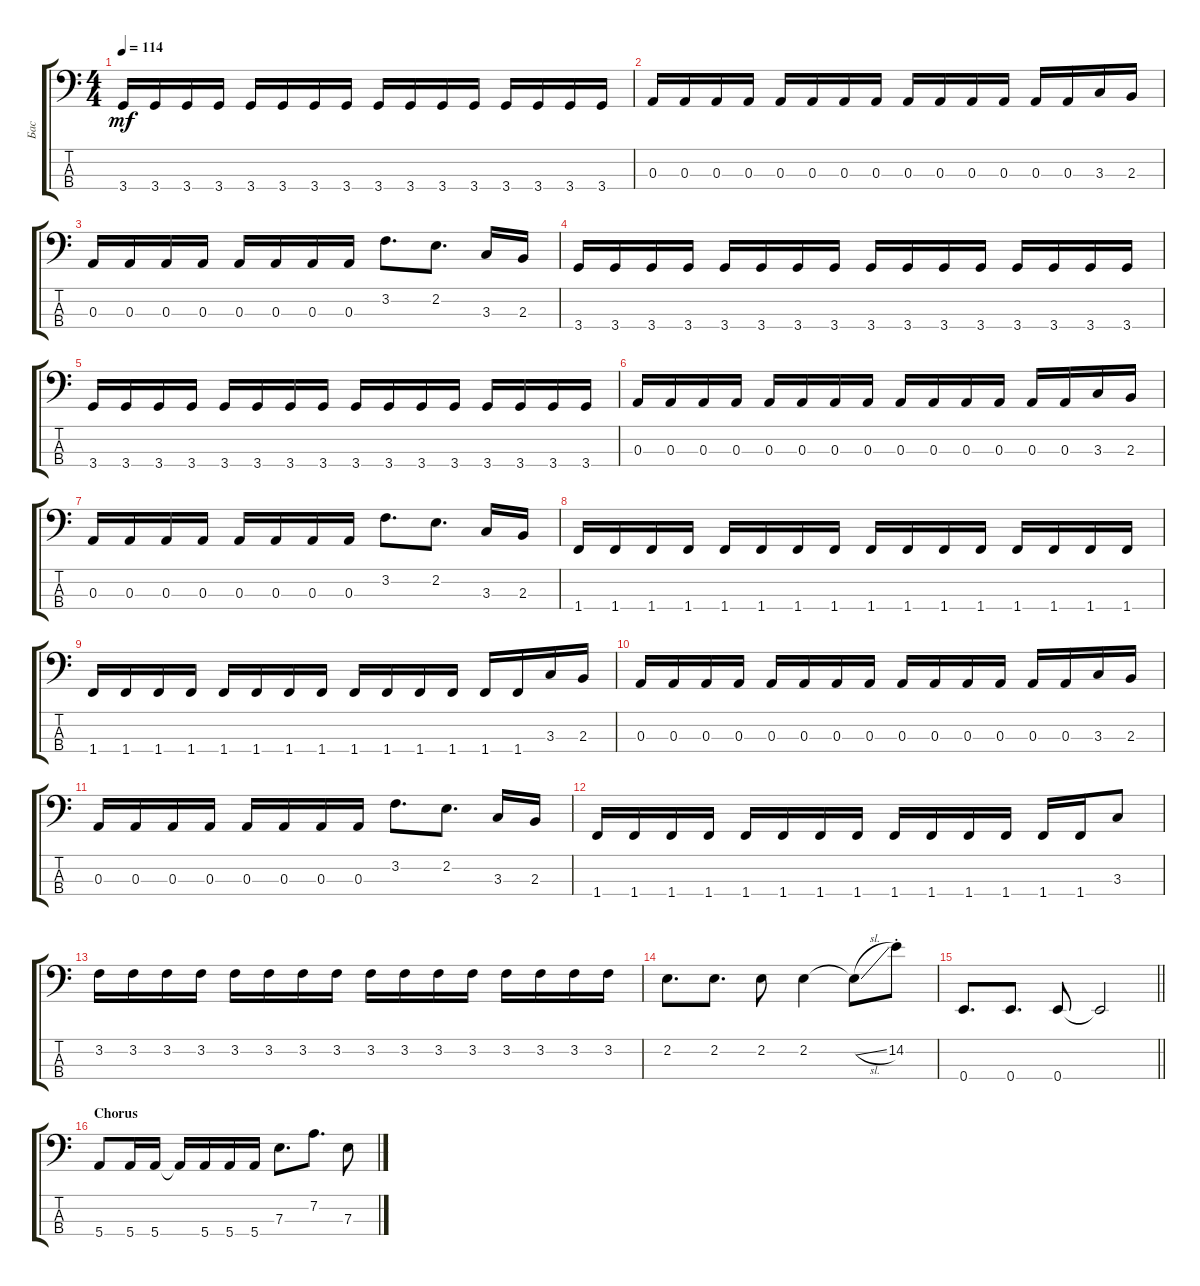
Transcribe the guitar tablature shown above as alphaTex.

\track ("Бас" "Бас") {instrument electricbassfinger bank 7}
\staff {score tabs}
\tuning (G2 D2 A1 E1) {hide}
\ts (4 4)
\tempo 114
\clef f4
\ks aminor
3.4.16{dy mf} 3.4.16 3.4.16 3.4.16 3.4.16 3.4.16 3.4.16 3.4.16 3.4.16 3.4.16 3.4.16 3.4.16 3.4.16 3.4.16 3.4.16 3.4.16 |
0.3.16 0.3.16 0.3.16 0.3.16 0.3.16 0.3.16 0.3.16 0.3.16 0.3.16 0.3.16 0.3.16 0.3.16 0.3.16 0.3.16 3.3.16 2.3.16 |
0.3.16 0.3.16 0.3.16 0.3.16 0.3.16 0.3.16 0.3.16 0.3.16 3.2.8{d} 2.2.8{d} 3.3.16 2.3.16 |
3.4.16 3.4.16 3.4.16 3.4.16 3.4.16 3.4.16 3.4.16 3.4.16 3.4.16 3.4.16 3.4.16 3.4.16 3.4.16 3.4.16 3.4.16 3.4.16 |
3.4.16 3.4.16 3.4.16 3.4.16 3.4.16 3.4.16 3.4.16 3.4.16 3.4.16 3.4.16 3.4.16 3.4.16 3.4.16 3.4.16 3.4.16 3.4.16 |
0.3.16 0.3.16 0.3.16 0.3.16 0.3.16 0.3.16 0.3.16 0.3.16 0.3.16 0.3.16 0.3.16 0.3.16 0.3.16 0.3.16 3.3.16 2.3.16 |
0.3.16 0.3.16 0.3.16 0.3.16 0.3.16 0.3.16 0.3.16 0.3.16 3.2.8{d} 2.2.8{d} 3.3.16 2.3.16 |
1.4.16 1.4.16 1.4.16 1.4.16 1.4.16 1.4.16 1.4.16 1.4.16 1.4.16 1.4.16 1.4.16 1.4.16 1.4.16 1.4.16 1.4.16 1.4.16 |
1.4.16 1.4.16 1.4.16 1.4.16 1.4.16 1.4.16 1.4.16 1.4.16 1.4.16 1.4.16 1.4.16 1.4.16 1.4.16 1.4.16 3.3.16 2.3.16 |
0.3.16 0.3.16 0.3.16 0.3.16 0.3.16 0.3.16 0.3.16 0.3.16 0.3.16 0.3.16 0.3.16 0.3.16 0.3.16 0.3.16 3.3.16 2.3.16 |
0.3.16 0.3.16 0.3.16 0.3.16 0.3.16 0.3.16 0.3.16 0.3.16 3.2.8{d} 2.2.8{d} 3.3.16 2.3.16 |
1.4.16 1.4.16 1.4.16 1.4.16 1.4.16 1.4.16 1.4.16 1.4.16 1.4.16 1.4.16 1.4.16 1.4.16 1.4.16 1.4.16 3.3.8 |
3.2.16 3.2.16 3.2.16 3.2.16 3.2.16 3.2.16 3.2.16 3.2.16 3.2.16 3.2.16 3.2.16 3.2.16 3.2.16 3.2.16 3.2.16 3.2.16 |
2.2.8{d} 2.2.8{d} 2.2.8 2.2.4 2.2{sl t}.8 14.2{st}.8 |
\barLineRight lightlight
0.4.8{d} 0.4.8{d} 0.4.8 0.4{t}.2 |
\section ("" "Chorus")
5.4.8 5.4.16 5.4.16 5.4{t}.16 5.4.16 5.4.16 5.4.16 7.3.8{d} 7.2.8{d} 7.3.8
